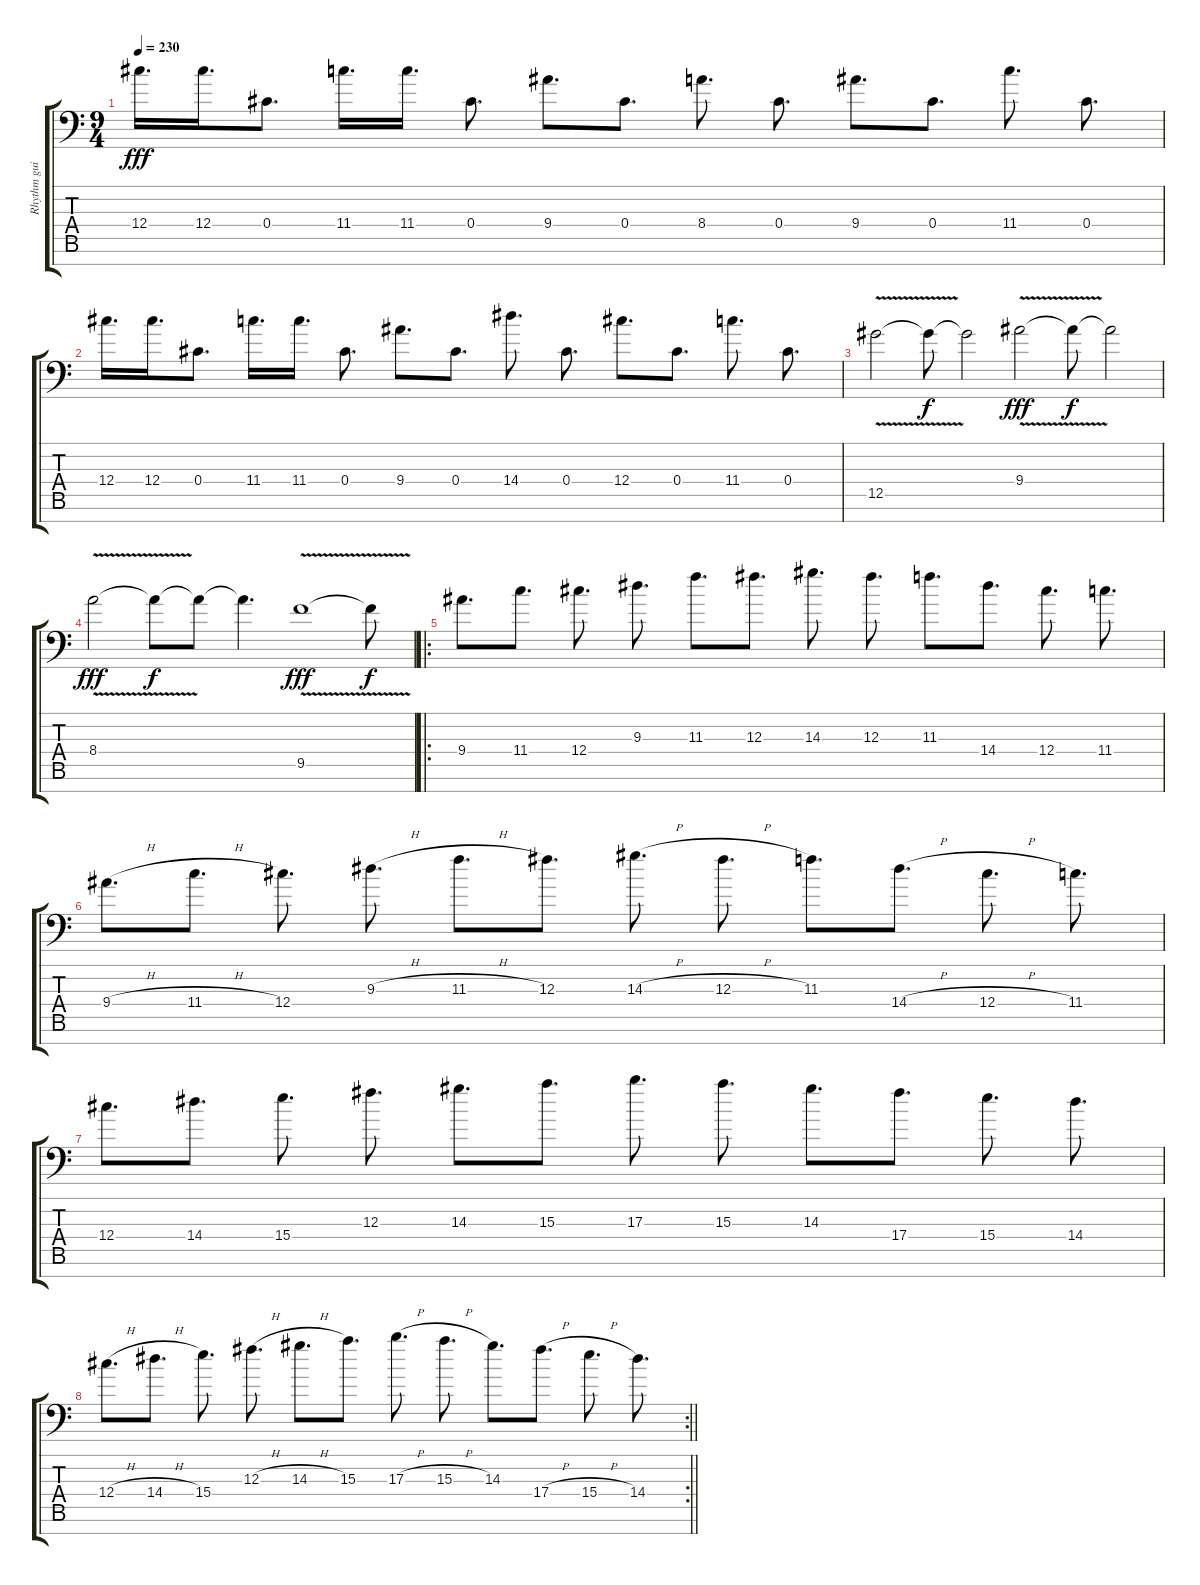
\track ("Rhythm guitar" "Rhythm gui") {instrument distortionguitar}
\staff {score tabs}
\tuning (Eb4 Bb3 Gb3 Db3 Ab2 Eb2 Ab1) {hide}
\ts (9 4)
\tempo 230
\clef f4
\ks c
12.4.16{d dy fff} 12.4.16{d} 0.4.8{d} 11.4.16{d} 11.4.16{d} 0.4.8{d} 9.4.8{d} 0.4.8{d} 8.4.8{d} 0.4.8{d} 9.4.8{d} 0.4.8{d} 11.4.8{d} 0.4.8{d} |
12.4.16{d} 12.4.16{d} 0.4.8{d} 11.4.16{d} 11.4.16{d} 0.4.8{d} 9.4.8{d} 0.4.8{d} 14.4.8{d} 0.4.8{d} 12.4.8{d} 0.4.8{d} 11.4.8{d} 0.4.8{d} |
12.5{v}.2 12.5{t}.8{dy f} 12.5{t}.2 9.4{v}.2{dy fff} 9.4{t}.8{dy f} 9.4{t}.2 |
8.4{v}.2{dy fff} 8.4{t}.8{dy f} 8.4{t}.8 8.4{t}.4{d} 9.5{v}.1{dy fff} 9.5{t}.8{dy f} |
\ro
9.4.8{d} 11.4.8{d} 12.4.8{d} 9.3.8{d} 11.3.8{d} 12.3.8{d} 14.3.8{d} 12.3.8{d} 11.3.8{d} 14.4.8{d} 12.4.8{d} 11.4.8{d} |
9.4{h}.8{d} 11.4{h}.8{d} 12.4.8{d} 9.3{h}.8{d} 11.3{h}.8{d} 12.3.8{d} 14.3{h}.8{d} 12.3{h}.8{d} 11.3.8{d} 14.4{h}.8{d} 12.4{h}.8{d} 11.4.8{d} |
12.4.8{d} 14.4.8{d} 15.4.8{d} 12.3.8{d} 14.3.8{d} 15.3.8{d} 17.3.8{d} 15.3.8{d} 14.3.8{d} 17.4.8{d} 15.4.8{d} 14.4.8{d} |
\rc 2
\barLineRight lightlight
12.4{h}.8{d} 14.4{h}.8{d} 15.4.8{d} 12.3{h}.8{d} 14.3{h}.8{d} 15.3.8{d} 17.3{h}.8{d} 15.3{h}.8{d} 14.3.8{d} 17.4{h}.8{d} 15.4{h}.8{d} 14.4.8{d}
